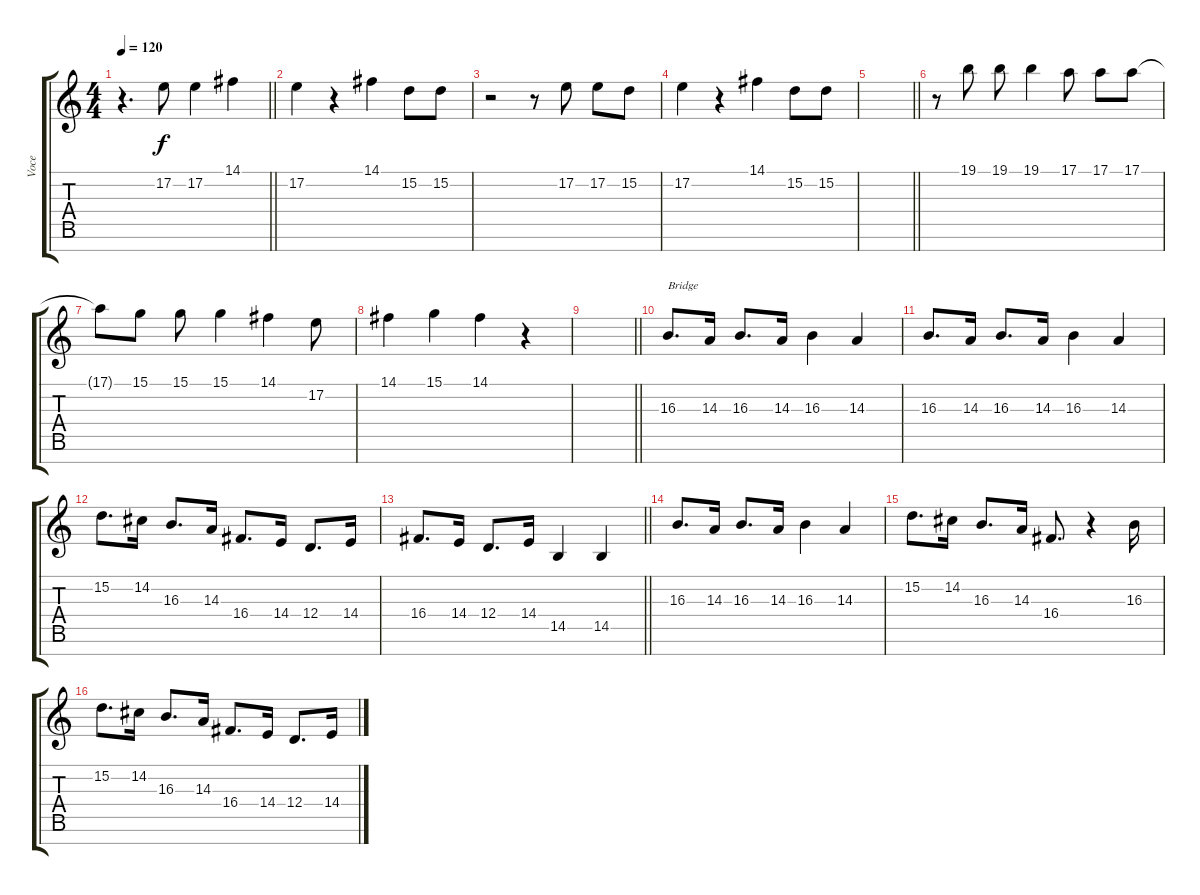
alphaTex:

\track ("Voce" "Voce") {instrument lead1square}
\staff {score tabs}
\tuning (E4 B3 G3 D3 A2 E2 B1) {hide}
\ts (4 4)
\tempo 120
\clef g2
\barLineRight lightlight
\ks c
r.4{d dy f} 17.2.8 17.2.4 14.1.4 |
17.2.4 r.4 14.1.4 15.2.8 15.2.8 |
r.2 r.8 17.2.8 17.2.8 15.2.8 |
17.2.4 r.4 14.1.4 15.2.8 15.2.8 |
\barLineRight lightlight
|
r.8 19.1.8 19.1.8 19.1.4 17.1.8 17.1.8 17.1.8 |
17.1{t}.8 15.1.8 15.1.8 15.1.4 14.1.4 17.2.8 |
14.1.4 15.1.4 14.1.4 r.4 |
\barLineRight lightlight
|
16.3.8{d txt "Bridge"} 14.3.16 16.3.8{d} 14.3.16 16.3.4 14.3.4 |
16.3.8{d} 14.3.16 16.3.8{d} 14.3.16 16.3.4 14.3.4 |
15.2.8{d} 14.2.16 16.3.8{d} 14.3.16 16.4.8{d} 14.4.16 12.4.8{d} 14.4.16 |
\barLineRight lightlight
16.4.8{d} 14.4.16 12.4.8{d} 14.4.16 14.5.4 14.5.4 |
16.3.8{d} 14.3.16 16.3.8{d} 14.3.16 16.3.4 14.3.4 |
15.2.8{d} 14.2.16 16.3.8{d} 14.3.16 16.4.8{d} r.4 16.3.16 |
15.2.8{d} 14.2.16 16.3.8{d} 14.3.16 16.4.8{d} 14.4.16 12.4.8{d} 14.4.16
